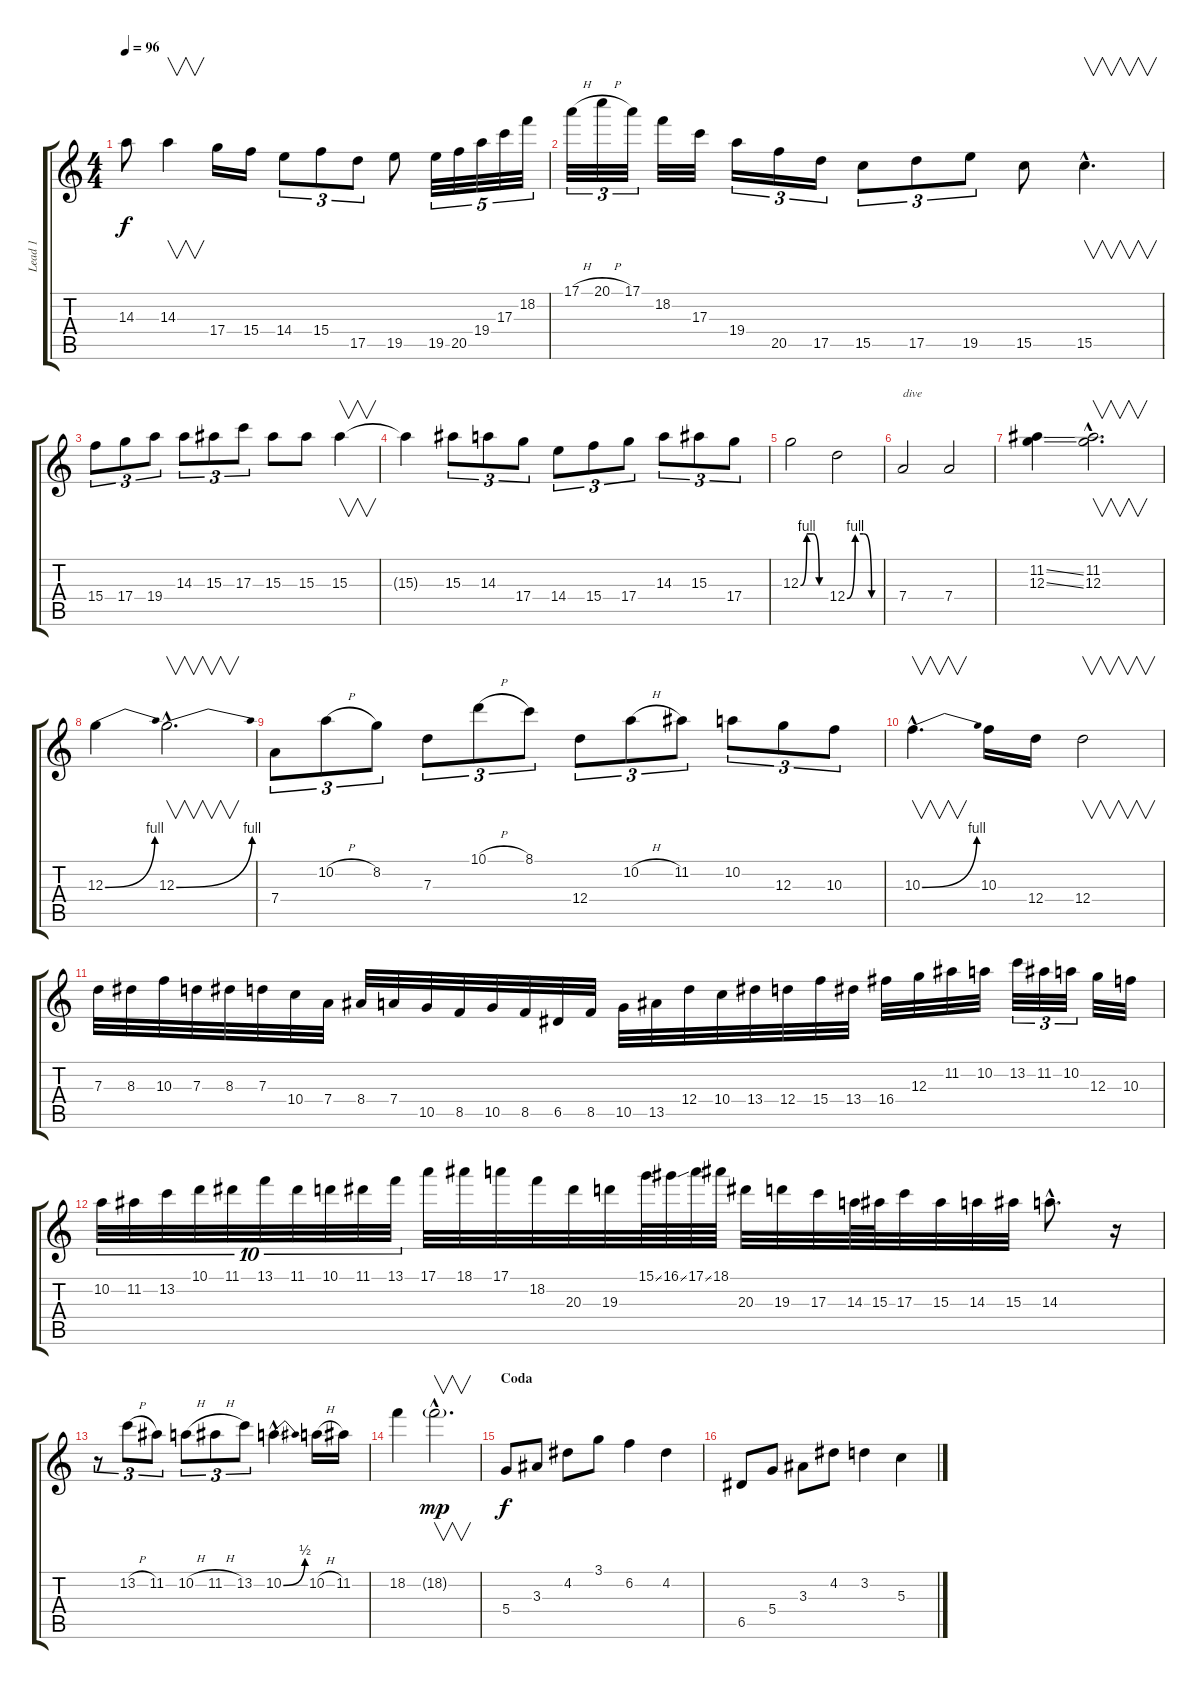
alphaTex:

\track ("Lead 1" "Lead 1") {instrument distortionguitar}
\staff {score tabs}
\tuning (E4 B3 G3 D3 A2 E2) {hide}
\ts (4 4)
\tempo 96
\clef g2
\ks c
14.3.8{dy f} 14.3.4{v} 17.4.16 15.4.16 14.4.8{tu (3 2)} 15.4.8{tu (3 2)} 17.5.8{tu (3 2)} 19.5.8 19.5.32{tu (5 4)} 20.5.32{tu (5 4)} 19.4.32{tu (5 4)} 17.3.32{tu (5 4)} 18.2.32{tu (5 4)} |
17.1{h}.32{tu (3 2)} 20.1{h}.32{tu (3 2)} 17.1.32{tu (3 2)} 18.2.32 17.3.32 19.4.16{tu (3 2)} 20.5.16{tu (3 2)} 17.5.16{tu (3 2)} 15.5.8{tu (3 2)} 17.5.8{tu (3 2)} 19.5.8{tu (3 2)} 15.5.8 15.5{hac}.4{v d} |
15.4.8{tu (3 2)} 17.4.8{tu (3 2)} 19.4.8{tu (3 2)} 14.3.8{tu (3 2)} 15.3.8{tu (3 2)} 17.3.8{tu (3 2)} 15.3.8 15.3.8 15.3.4{v} |
15.3{t}.4 15.3.8{tu (3 2)} 14.3.8{tu (3 2)} 17.4.8{tu (3 2)} 14.4.8{tu (3 2)} 15.4.8{tu (3 2)} 17.4.8{tu (3 2)} 14.3.8{tu (3 2)} 15.3.8{tu (3 2)} 17.4.8{tu (3 2)} |
12.3{be (custom 0 0 15 4 30 4 45 0 60 0)}.2 12.4{be (custom 0 0 15 4 30 4 45 0 60 0)}.2 |
7.4.2{txt "dive"} 7.4.2 |
(11.2{ss} 12.3{ss}).4 (11.2{hac} 12.3{hac}).2{v d} |
12.3{be (bend 0 0 60 4)}.4 12.3{be (bend 0 0 60 4) hac}.2{v d} |
7.4.8{tu (3 2)} 10.2{h}.8{tu (3 2)} 8.2.8{tu (3 2)} 7.3.8{tu (3 2)} 10.1{h}.8{tu (3 2)} 8.1.8{tu (3 2)} 12.4.8{tu (3 2)} 10.2{h}.8{tu (3 2)} 11.2.8{tu (3 2)} 10.2.8{tu (3 2)} 12.3.8{tu (3 2)} 10.3.8{tu (3 2)} |
10.3{be (bend 0 0 60 4) hac}.4{v d} 10.3.16 12.4.16 12.4.2{v} |
7.3.32 8.3.32 10.3.32 7.3.32 8.3.32 7.3.32 10.4.32 7.4.32 8.4.32 7.4.32 10.5.32 8.5.32 10.5.32 8.5.32 6.5.32 8.5.32 10.5.32 13.5.32 12.4.32 10.4.32 13.4.32 12.4.32 15.4.32 13.4.32 16.4.32 12.3.32 11.2.32 10.2.32 13.2.32{tu (3 2)} 11.2.32{tu (3 2)} 10.2.32{tu (3 2)} 12.3.32 10.3.32 |
10.2.32{tu (10 8)} 11.2.32{tu (10 8)} 13.2.32{tu (10 8)} 10.1.32{tu (10 8)} 11.1.32{tu (10 8)} 13.1.32{tu (10 8)} 11.1.32{tu (10 8)} 10.1.32{tu (10 8)} 11.1.32{tu (10 8)} 13.1.32{tu (10 8)} 17.1.32 18.1.32 17.1.32 18.2.32 20.3.32 19.3.32 15.1{ss}.64 16.1{ss}.64 17.1{ss}.64 18.1.64 20.3.32 19.3.32 17.3.32 14.3.64 15.3.64 17.3.32 15.3.32 14.3.32 15.3.32 14.3{hac}.8{d} r.16 |
r.8{tu (3 2)} 13.2{h}.8{tu (3 2)} 11.2.8{tu (3 2)} 10.2{h}.8{tu (3 2)} 11.2{h}.8{tu (3 2)} 13.2.8{tu (3 2)} 10.2{be (bend 0 0 60 2) hac}.4{d} 10.2{h}.16 11.2.16 |
18.2.4 18.2{g hac}.2{v d dy mp} |
\section ("" "Coda")
5.4.8{dy f} 3.3.8 4.2.8 3.1.8 6.2.4 4.2.4 |
6.5.8 5.4.8 3.3.8 4.2.8 3.2.4 5.3.4
